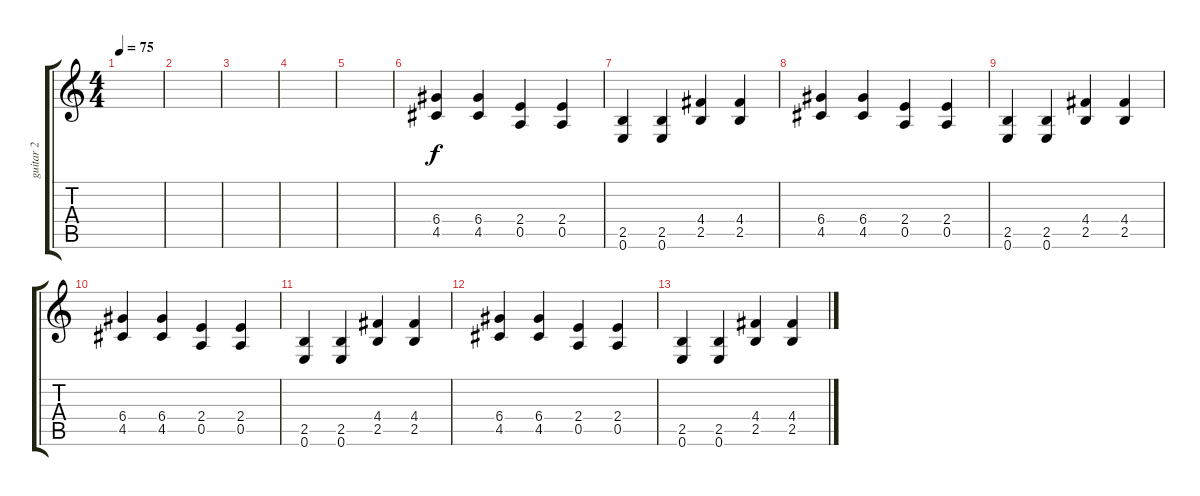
\track ("guitar 2" "guitar 2") {instrument overdrivenguitar}
\staff {score tabs}
\tuning (E4 B3 G3 D3 A2 E2) {hide}
\ts (4 4)
\tempo 75
\clef g2
\ks c
|
|
|
|
|
(6.4 4.5).4 (6.4 4.5).4 (2.4 0.5).4 (2.4 0.5).4 |
(2.5 0.6).4 (2.5 0.6).4 (4.4 2.5).4 (4.4 2.5).4 |
(6.4 4.5).4 (6.4 4.5).4 (2.4 0.5).4 (2.4 0.5).4 |
(2.5 0.6).4 (2.5 0.6).4 (4.4 2.5).4 (4.4 2.5).4 |
(6.4 4.5).4 (6.4 4.5).4 (2.4 0.5).4 (2.4 0.5).4 |
(2.5 0.6).4 (2.5 0.6).4 (4.4 2.5).4 (4.4 2.5).4 |
(6.4 4.5).4 (6.4 4.5).4 (2.4 0.5).4 (2.4 0.5).4 |
(2.5 0.6).4 (2.5 0.6).4 (4.4 2.5).4 (4.4 2.5).4
